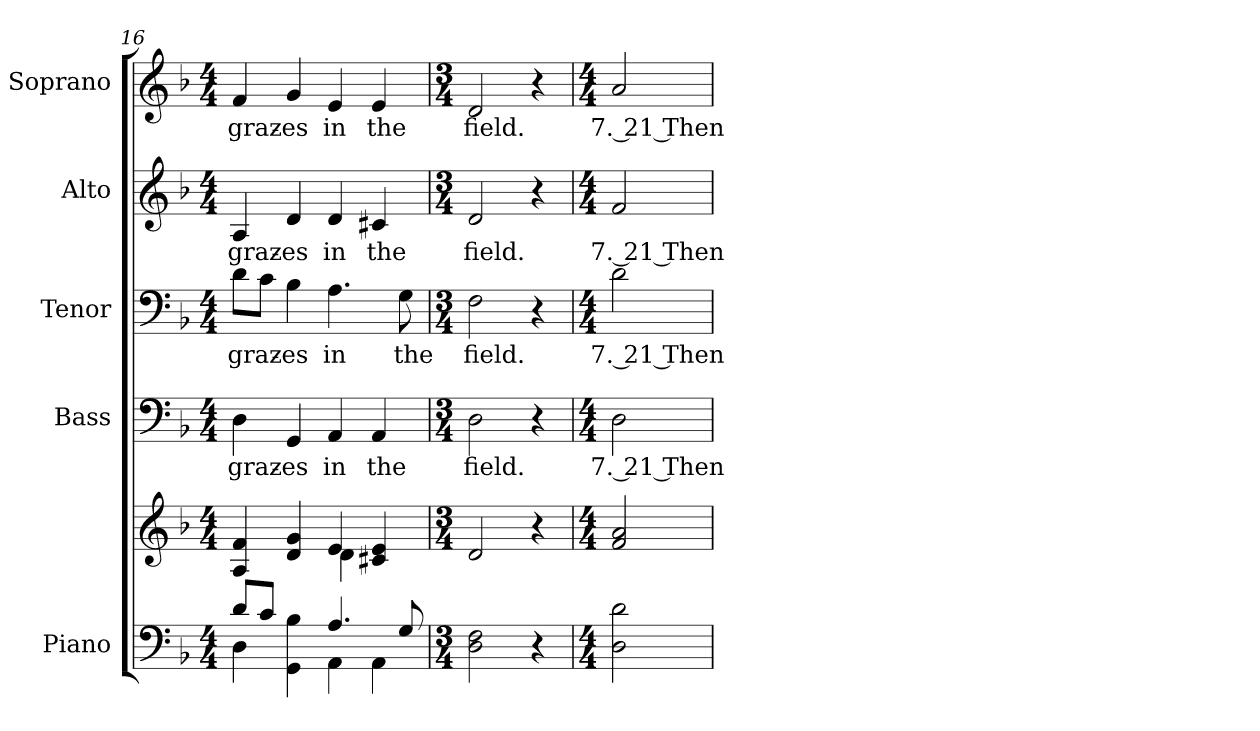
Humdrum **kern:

**kern	**kern	**kern	**text	**kern	**text	**kern	**text	**kern	**text
*part5	*part5	*part4	*part4	*part3	*part3	*part2	*part2	*part1	*part1
*staff6	*staff5	*staff4	*staff4	*staff3	*staff3	*staff2	*staff2	*staff1	*staff1
*I"Piano	*	*I"Bass	*	*I"Tenor	*	*I"Alto	*	*I"Soprano	*
*I'Pno.	*	*I'B.	*	*I'T.	*	*I'A.	*	*I'S.	*
*clefF4	*clefG2	*clefF4	*	*clefF4	*	*clefG2	*	*clefG2	*
*k[b-]	*k[b-]	*k[b-]	*	*k[b-]	*	*k[b-]	*	*k[b-]	*
*F:	*F:	*F:	*	*F:	*	*F:	*	*F:	*
*M4/4	*M4/4	*M4/4	*	*M4/4	*	*M4/4	*	*M4/4	*
=16	=16	=16	=16	=16	=16	=16	=16	=16	=16
*^	*^	*	*	*	*	*	*	*	*
!	!	!	!	!	!LO:LY:b:color=#000000	!	!	!	!	!	!
!	!	!	!	!	!	!	!LO:LY:b:color=#000000	!	!	!	!
!	!	!	!	!	!	!	!	!	!LO:LY:b:color=#000000	!	!
!	!	!	!	!	!	!	!	!	!	!	!LO:LY:b:color=#000000
8di/L	4Di\	4Ai/ 4fi	2ryy	4Di\	graz-	8di\L	graz-	4Ai/	graz-	4fi/	graz-
8ci/J	.	.	.	.	.	8ci\J	.	.	.	.	.
!	!	!	!	!	!LO:LY:b:color=#000000	!	!	!	!	!	!
!	!	!	!	!	!	!	!LO:LY:b:color=#000000	!	!	!	!
!	!	!	!	!	!	!	!	!	!LO:LY:b:color=#000000	!	!
!	!	!	!	!	!	!	!	!	!	!	!LO:LY:b:color=#000000
4GGi\ 4B-i	4ryy	4di/ 4gi	.	4GGi/	-es	4B-i\	-es	4di/	-es	4gi/	-es
!	!	!	!	!	!LO:LY:b:color=#000000	!	!	!	!	!	!
!	!	!	!	!	!	!	!LO:LY:b:color=#000000	!	!	!	!
!	!	!	!	!	!	!	!	!	!LO:LY:b:color=#000000	!	!
!	!	!	!	!	!	!	!	!	!	!	!LO:LY:b:color=#000000
4.Ai/	4AAi\	4ei/	4di\	4AAi/	in	4.Ai\	in	4di/	in	4ei/	in
!	!	!	!	!	!LO:LY:b:color=#000000	!	!	!	!	!	!
!	!	!	!	!	!	!	!	!	!LO:LY:b:color=#000000	!	!
!	!	!	!	!	!	!	!	!	!	!	!LO:LY:b:color=#000000
.	4AAi\	4c#Xi/ 4ei	4ryy	4AAi/	the	.	.	4c#Xi/	the	4ei/	the
!	!	!	!	!	!	!	!LO:LY:b:color=#000000	!	!	!	!
8Gi/	.	.	.	.	.	8Gi\	the	.	.	.	.
*v	*v	*	*	*	*	*	*	*	*	*	*
*	*v	*v	*	*	*	*	*	*	*	*
=17	=17	=17	=17	=17	=17	=17	=17	=17	=17
*M3/4	*M3/4	*M3/4	*	*M3/4	*	*M3/4	*	*M3/4	*
!	!	!	!LO:LY:b:color=#000000	!	!	!	!	!	!
!	!	!	!	!	!LO:LY:b:color=#000000	!	!	!	!
!	!	!	!	!	!	!	!LO:LY:b:color=#000000	!	!
!	!	!	!	!	!	!	!	!	!LO:LY:b:color=#000000
2Di\ 2Fi	2di/	2Di\	field.	2Fi\	field.	2di/	field.	2di/	field.
4r	4r	4r	.	4r	.	4r	.	4r	.
!!LO:PB:g=z
=18	=18	=18	=18	=18	=18	=18	=18	=18	=18
*M4/4	*M4/4	*M4/4	*	*M4/4	*	*M4/4	*	*M4/4	*
!	!	!	!LO:LY:b:color=#000000	!	!	!	!	!	!
!	!	!	!	!	!LO:LY:b:color=#000000	!	!	!	!
!	!	!	!	!	!	!	!LO:LY:b:color=#000000	!	!
!	!	!	!	!	!	!	!	!	!LO:LY:b:color=#000000
2Di\ 2di	2fi/ 2ai	2Di\	7. 21 Then	2di\	7. 21 Then	2fi/	7. 21 Then	2ai/	7. 21 Then
=	=	=	=	=	=	=	=	=	=
*-	*-	*-	*-	*-	*-	*-	*-	*-	*-
